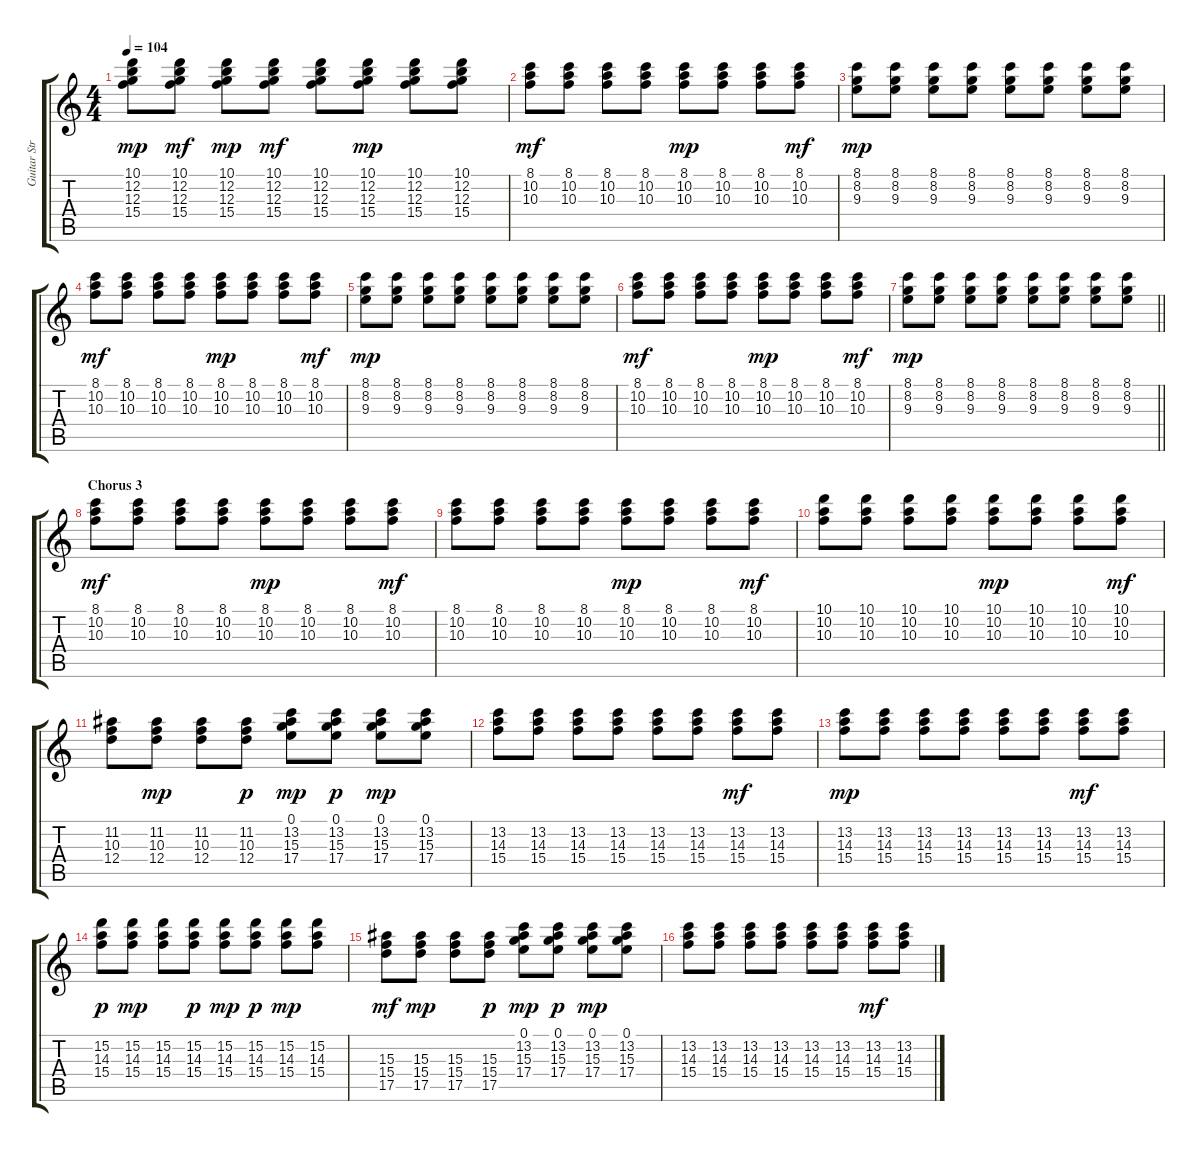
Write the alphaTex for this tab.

\track ("Guitar Strums" "Guitar Str") {instrument electricguitarjazz}
\staff {score tabs}
\tuning (E4 B3 G3 D3 A2 E2) {hide}
\ts (4 4)
\tempo 104
\clef g2
\ks c
(10.1 12.2 12.3 15.4).8{dy mp} (10.1 12.2 12.3 15.4).8{dy mf} (10.1 12.2 12.3 15.4).8{dy mp} (10.1 12.2 12.3 15.4).8{dy mf} (10.1 12.2 12.3 15.4).8 (10.1 12.2 12.3 15.4).8{dy mp} (10.1 12.2 12.3 15.4).8 (10.1 12.2 12.3 15.4).8 |
(8.1 10.2 10.3).8{dy mf} (8.1 10.2 10.3).8 (8.1 10.2 10.3).8 (8.1 10.2 10.3).8 (8.1 10.2 10.3).8{dy mp} (8.1 10.2 10.3).8 (8.1 10.2 10.3).8 (8.1 10.2 10.3).8{dy mf} |
(8.1 8.2 9.3).8{dy mp} (8.1 8.2 9.3).8 (8.1 8.2 9.3).8 (8.1 8.2 9.3).8 (8.1 8.2 9.3).8 (8.1 8.2 9.3).8 (8.1 8.2 9.3).8 (8.1 8.2 9.3).8 |
(8.1 10.2 10.3).8{dy mf} (8.1 10.2 10.3).8 (8.1 10.2 10.3).8 (8.1 10.2 10.3).8 (8.1 10.2 10.3).8{dy mp} (8.1 10.2 10.3).8 (8.1 10.2 10.3).8 (8.1 10.2 10.3).8{dy mf} |
(8.1 8.2 9.3).8{dy mp} (8.1 8.2 9.3).8 (8.1 8.2 9.3).8 (8.1 8.2 9.3).8 (8.1 8.2 9.3).8 (8.1 8.2 9.3).8 (8.1 8.2 9.3).8 (8.1 8.2 9.3).8 |
(8.1 10.2 10.3).8{dy mf} (8.1 10.2 10.3).8 (8.1 10.2 10.3).8 (8.1 10.2 10.3).8 (8.1 10.2 10.3).8{dy mp} (8.1 10.2 10.3).8 (8.1 10.2 10.3).8 (8.1 10.2 10.3).8{dy mf} |
\barLineRight lightlight
(8.1 8.2 9.3).8{dy mp} (8.1 8.2 9.3).8 (8.1 8.2 9.3).8 (8.1 8.2 9.3).8 (8.1 8.2 9.3).8 (8.1 8.2 9.3).8 (8.1 8.2 9.3).8 (8.1 8.2 9.3).8 |
\section ("" "Chorus 3")
(8.1 10.2 10.3).8{dy mf} (8.1 10.2 10.3).8 (8.1 10.2 10.3).8 (8.1 10.2 10.3).8 (8.1 10.2 10.3).8{dy mp} (8.1 10.2 10.3).8 (8.1 10.2 10.3).8 (8.1 10.2 10.3).8{dy mf} |
(8.1 10.2 10.3).8 (8.1 10.2 10.3).8 (8.1 10.2 10.3).8 (8.1 10.2 10.3).8 (8.1 10.2 10.3).8{dy mp} (8.1 10.2 10.3).8 (8.1 10.2 10.3).8 (8.1 10.2 10.3).8{dy mf} |
(10.1 10.2 10.3).8 (10.1 10.2 10.3).8 (10.1 10.2 10.3).8 (10.1 10.2 10.3).8 (10.1 10.2 10.3).8{dy mp} (10.1 10.2 10.3).8 (10.1 10.2 10.3).8 (10.1 10.2 10.3).8{dy mf} |
(11.2 10.3 12.4).8 (11.2 10.3 12.4).8{dy mp} (11.2 10.3 12.4).8 (11.2 10.3 12.4).8{dy p} (0.1 13.2 15.3 17.4).8{dy mp} (0.1 13.2 15.3 17.4).8{dy p} (0.1 13.2 15.3 17.4).8{dy mp} (0.1 13.2 15.3 17.4).8 |
(13.2 14.3 15.4).8 (13.2 14.3 15.4).8 (13.2 14.3 15.4).8 (13.2 14.3 15.4).8 (13.2 14.3 15.4).8 (13.2 14.3 15.4).8 (13.2 14.3 15.4).8{dy mf} (13.2 14.3 15.4).8 |
(13.2 14.3 15.4).8{dy mp} (13.2 14.3 15.4).8 (13.2 14.3 15.4).8 (13.2 14.3 15.4).8 (13.2 14.3 15.4).8 (13.2 14.3 15.4).8 (13.2 14.3 15.4).8{dy mf} (13.2 14.3 15.4).8 |
(15.2 14.3 15.4).8{dy p} (15.2 14.3 15.4).8{dy mp} (15.2 14.3 15.4).8 (15.2 14.3 15.4).8{dy p} (15.2 14.3 15.4).8{dy mp} (15.2 14.3 15.4).8{dy p} (15.2 14.3 15.4).8{dy mp} (15.2 14.3 15.4).8 |
(15.3 15.4 17.5).8{dy mf} (15.3 15.4 17.5).8{dy mp} (15.3 15.4 17.5).8 (15.3 15.4 17.5).8{dy p} (0.1 13.2 15.3 17.4).8{dy mp} (0.1 13.2 15.3 17.4).8{dy p} (0.1 13.2 15.3 17.4).8{dy mp} (0.1 13.2 15.3 17.4).8 |
(13.2 14.3 15.4).8 (13.2 14.3 15.4).8 (13.2 14.3 15.4).8 (13.2 14.3 15.4).8 (13.2 14.3 15.4).8 (13.2 14.3 15.4).8 (13.2 14.3 15.4).8{dy mf} (13.2 14.3 15.4).8
